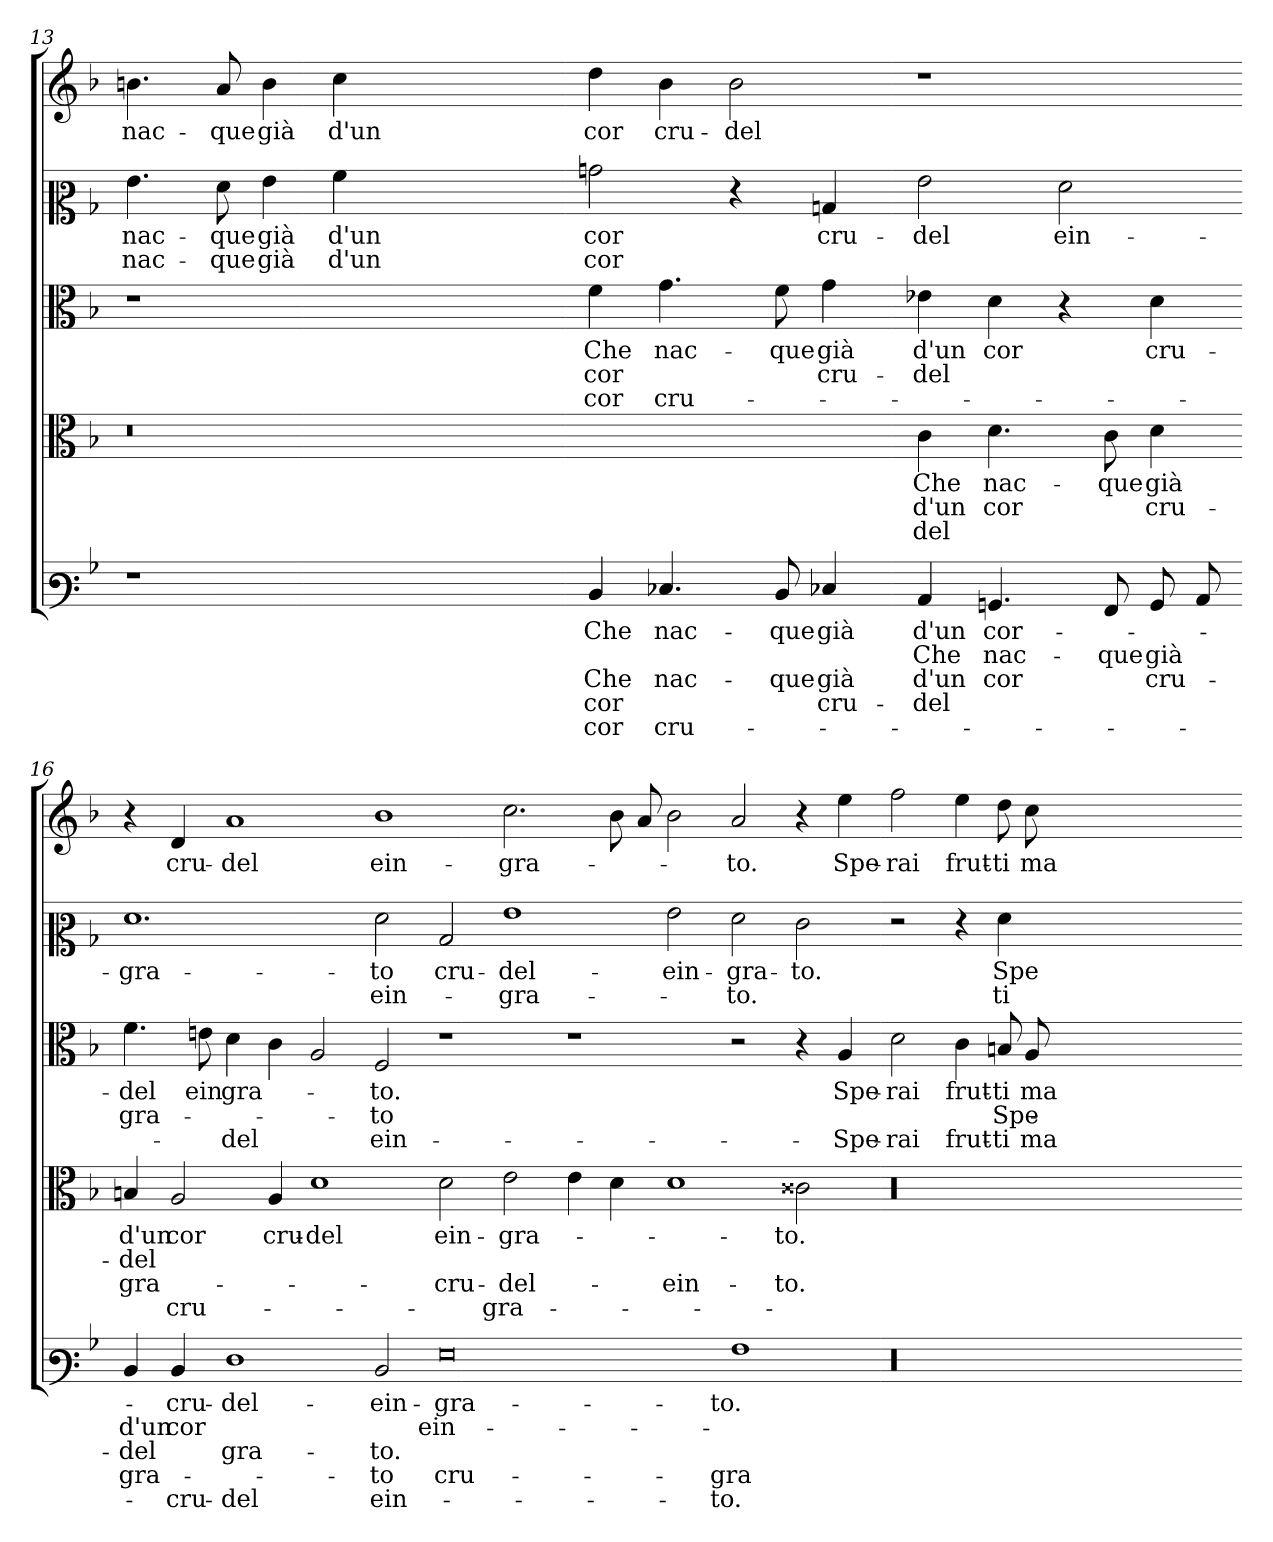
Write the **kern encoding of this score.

**kern	**text	**text	**text	**text	**text	**kern	**text	**text	**text	**text	**kern	**text	**text	**text	**kern	**text	**text	**kern	**text
*part5	*part5	*part5	*part5	*part5	*part5	*part4	*part4	*part4	*part4	*part4	*part3	*part3	*part3	*part3	*part2	*part2	*part2	*part1	*part1
*staff5	*staff5	*staff5	*staff5	*staff5	*staff5	*staff4	*staff4	*staff4	*staff4	*staff4	*staff3	*staff3	*staff3	*staff3	*staff2	*staff2	*staff2	*staff1	*staff1
*clefF3	*	*	*	*	*	*clefC3	*	*	*	*	*clefC3	*	*	*	*clefC2	*	*	*clefG2	*
*k[b-]	*	*	*	*	*	*k[b-]	*	*	*	*	*k[b-]	*	*	*	*k[b-]	*	*	*k[b-]	*
=13	=13	=13	=13	=13	=13	=13	=13	=13	=13	=13	=13	=13	=13	=13	=13	=13	=13	=13	=13
1r	.	.	.	.	.	0r	.	.	.	.	1r	.	.	.	4.g	nac-	nac-	4.b	nac-
.	.	.	.	.	.	.	.	.	.	.	.	.	.	.	8f	que	que	8a	que
.	.	.	.	.	.	.	.	.	.	.	.	.	.	.	4g	già	già	4b	già
.	.	.	.	.	.	.	.	.	.	.	.	.	.	.	4a	d'un	d'un	4cc	d'un
1ryy	.	.	.	.	.	.	.	.	.	.	1ryy	.	.	.	1ryy	.	.	1ryy	.
=14-	=14-	=14-	=14-	=14-	=14-	=14-	=14-	=14-	=14-	=14-	=14-	=14-	=14-	=14-	=14-	=14-	=14-	=14-	=14-
4D	Che	.	Che	cor	cor	1ryy	.	.	.	.	4f	Che	cor	cor	2b	cor	cor	4dd	cor
4.E-X	nac-	.	nac-	.	cru-	.	.	.	.	.	4.g	nac-	.	cru-	.	.	.	4b	cru-
.	.	.	.	.	.	.	.	.	.	.	.	.	.	.	4r	.	.	2b	del
8D	que	.	que	.	.	.	.	.	.	.	8f	que	.	.	.	.	.	.	.
4E-X	già	.	già	cru-	.	.	.	.	.	.	4g	già	cru-	.	4B	cru-	.	.	.
=15-	=15-	=15-	=15-	=15-	=15-	=15-	=15-	=15-	=15-	=15-	=15-	=15-	=15-	=15-	=15-	=15-	=15-	=15-	=15-
4C	d'un	Che	d'un	del	.	4c	Che	d'un	del	.	4e-X	d'un	del	.	2g	del	.	1r	.
4.BB	cor-	nac-	cor	.	.	4.d	nac-	cor	.	.	4d	cor	.	.	.	.	.	.	.
.	.	.	.	.	.	.	.	.	.	.	4r	.	.	.	2f	ein-	.	.	.
8AA	.	que	.	.	.	8c	que	.	.	.	.	.	.	.	.	.	.	.	.
8BB	.	già	cru-	.	.	4d	già	cru-	.	.	4d	cru-	.	.	.	.	.	.	.
8C	.	.	.	.	.	.	.	.	.	.	.	.	.	.	.	.	.	.	.
=16-	=16-	=16-	=16-	=16-	=16-	=16-	=16-	=16-	=16-	=16-	=16-	=16-	=16-	=16-	=16-	=16-	=16-	=16-	=16-
4D	.	d'un	del	gra-	.	4B	d'un	del	gra-	.	4.f	del	gra-	.	1.f	gra-	.	4r	.
4D	cru-	cor	.	.	cru-	2A	cor	.	.	cru-	.	.	.	.	.	.	.	4d	cru-
.	.	.	.	.	.	.	.	.	.	.	8e	ein	.	.	.	.	.	.	.
1F	del-	.	gra-	.	del	.	.	.	.	.	4d	gra-	.	del	.	.	.	1a	del
.	.	.	.	.	.	4A	cru-	.	.	.	4c	.	.	.	.	.	.	.	.
.	.	.	.	.	.	1d	del	.	.	.	2A	.	.	.	.	.	.	.	.
2D	ein-	.	to.	to	ein-	.	.	.	.	.	2F	to.	to	ein-	2f	to	ein-	1b	ein-
0G	gra-	ein-	.	cru-	.	2d	ein-	.	cru-	.	1r	.	.	.	2B	cru-	.	.	.
.	.	.	.	.	.	2e	gra-	.	del-	gra-	.	.	.	.	1g	del-	gra-	2.cc	gra-
.	.	.	.	.	.	4e	.	.	.	.	1r	.	.	.	.	.	.	.	.
.	.	.	.	.	.	4d	.	.	.	.	.	.	.	.	.	.	.	8b	.
.	.	.	.	.	.	.	.	.	.	.	.	.	.	.	.	.	.	8a	.
.	.	.	.	.	.	1d	.	.	ein-	.	.	.	.	.	2g	ein-	.	2b	.
1A	to.	.	.	gra-	to.	.	.	.	.	.	2r	.	.	.	2f	gra-	to.	2a	to.
.	.	.	.	.	.	2c##X	to.	.	to.	.	4r	.	.	.	2e	to.	.	4r	.
.	.	.	.	.	.	.	.	.	.	.	4A	Spe-	.	Spe-	.	.	.	4ee	Spe-
=21-	=21-	=21-	=21-	=21-	=21-	=21-	=21-	=21-	=21-	=21-	=21-	=21-	=21-	=21-	=21-	=21-	=21-	=21-	=21-
00r	.	.	.	.	.	00r	.	.	.	.	2d	rai	.	rai	2r	.	.	2ff	rai
.	.	.	.	.	.	.	.	.	.	.	4c	frut-	.	frut-	4r	.	.	4ee	frut-
.	.	.	.	.	.	.	.	.	.	.	8B	ti	Spe-	ti	4f	Spe-	ti	8dd	ti
.	.	.	.	.	.	.	.	.	.	.	8A	ma-	.	ma-	.	.	.	8cc	ma-
.	.	.	.	.	.	.	.	.	.	.	0.ryy	.	.	.	0.ryy	.	.	0.ryy	.
=-	=-	=-	=-	=-	=-	=-	=-	=-	=-	=-	=-	=-	=-	=-	=-	=-	=-	=-	=-
*-	*-	*-	*-	*-	*-	*-	*-	*-	*-	*-	*-	*-	*-	*-	*-	*-	*-	*-	*-
